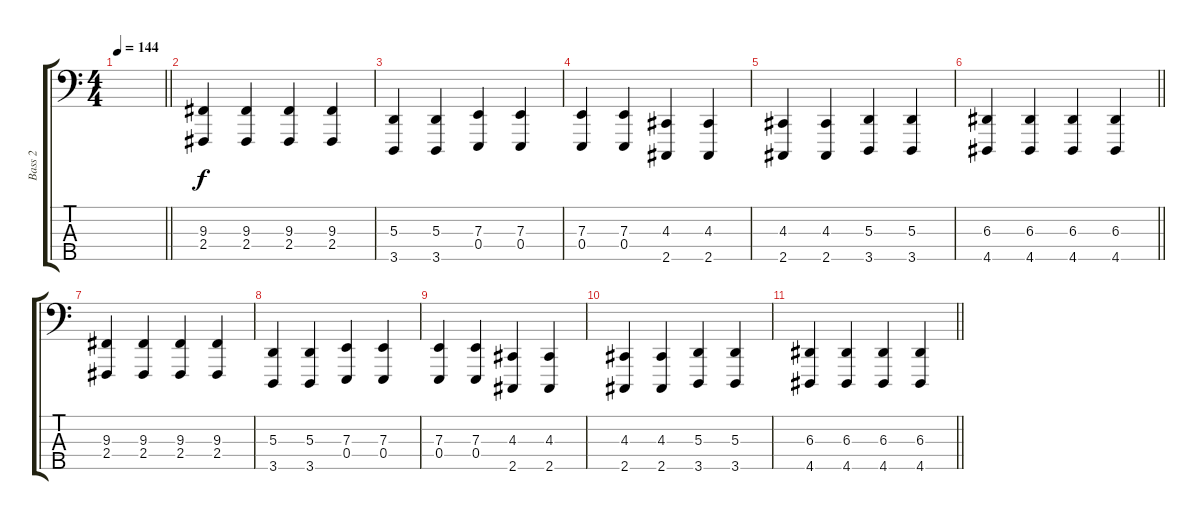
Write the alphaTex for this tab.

\track ("Bass 2" "Bass 2") {instrument lead2sawtooth}
\staff {score tabs}
\tuning (G2 D2 A1 E1 B0) {hide}
\ts (4 4)
\tempo 144
\clef f4
\barLineRight lightlight
\ks c
|
(9.3 2.4).4{dy f} (9.3 2.4).4 (9.3 2.4).4 (9.3 2.4).4 |
(5.3 3.5).4 (5.3 3.5).4 (7.3 0.4).4 (7.3 0.4).4 |
(7.3 0.4).4 (7.3 0.4).4 (4.3 2.5).4 (4.3 2.5).4 |
(4.3 2.5).4 (4.3 2.5).4 (5.3 3.5).4 (5.3 3.5).4 |
\barLineRight lightlight
(6.3 4.5).4 (6.3 4.5).4 (6.3 4.5).4 (6.3 4.5).4 |
(9.3 2.4).4 (9.3 2.4).4 (9.3 2.4).4 (9.3 2.4).4 |
(5.3 3.5).4 (5.3 3.5).4 (7.3 0.4).4 (7.3 0.4).4 |
(7.3 0.4).4 (7.3 0.4).4 (4.3 2.5).4 (4.3 2.5).4 |
(4.3 2.5).4 (4.3 2.5).4 (5.3 3.5).4 (5.3 3.5).4 |
\barLineRight lightlight
(6.3 4.5).4 (6.3 4.5).4 (6.3 4.5).4 (6.3 4.5).4
